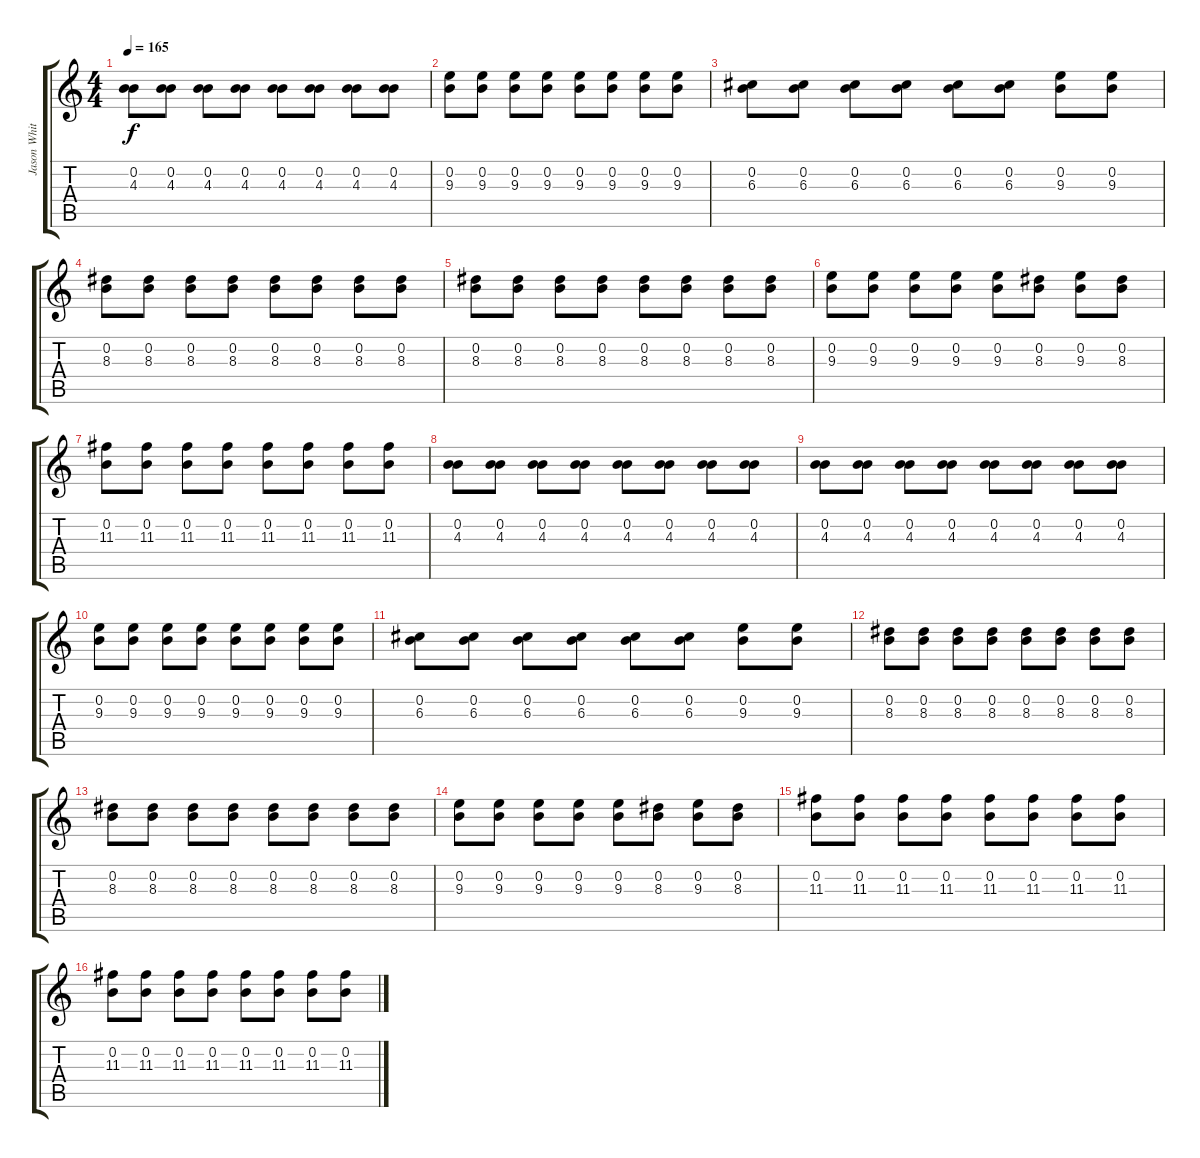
\track ("Jason White (Lead Guitar)" "Jason Whit") {instrument distortionguitar}
\staff {score tabs}
\tuning (E4 B3 G3 D3 A2 E2) {hide}
\ts (4 4)
\tempo 165
\clef g2
\ks c
(0.2 4.3).8{dy f} (0.2 4.3).8 (0.2 4.3).8 (0.2 4.3).8 (0.2 4.3).8 (0.2 4.3).8 (0.2 4.3).8 (0.2 4.3).8 |
(0.2 9.3).8 (0.2 9.3).8 (0.2 9.3).8 (0.2 9.3).8 (0.2 9.3).8 (0.2 9.3).8 (0.2 9.3).8 (0.2 9.3).8 |
(0.2 6.3).8 (0.2 6.3).8 (0.2 6.3).8 (0.2 6.3).8 (0.2 6.3).8 (0.2 6.3).8 (0.2 9.3).8 (0.2 9.3).8 |
(0.2 8.3).8 (0.2 8.3).8 (0.2 8.3).8 (0.2 8.3).8 (0.2 8.3).8 (0.2 8.3).8 (0.2 8.3).8 (0.2 8.3).8 |
(0.2 8.3).8 (0.2 8.3).8 (0.2 8.3).8 (0.2 8.3).8 (0.2 8.3).8 (0.2 8.3).8 (0.2 8.3).8 (0.2 8.3).8 |
(0.2 9.3).8 (0.2 9.3).8 (0.2 9.3).8 (0.2 9.3).8 (0.2 9.3).8 (0.2 8.3).8 (0.2 9.3).8 (0.2 8.3).8 |
(0.2 11.3).8 (0.2 11.3).8 (0.2 11.3).8 (0.2 11.3).8 (0.2 11.3).8 (0.2 11.3).8 (0.2 11.3).8 (0.2 11.3).8 |
(0.2 4.3).8 (0.2 4.3).8 (0.2 4.3).8 (0.2 4.3).8 (0.2 4.3).8 (0.2 4.3).8 (0.2 4.3).8 (0.2 4.3).8 |
(0.2 4.3).8 (0.2 4.3).8 (0.2 4.3).8 (0.2 4.3).8 (0.2 4.3).8 (0.2 4.3).8 (0.2 4.3).8 (0.2 4.3).8 |
(0.2 9.3).8 (0.2 9.3).8 (0.2 9.3).8 (0.2 9.3).8 (0.2 9.3).8 (0.2 9.3).8 (0.2 9.3).8 (0.2 9.3).8 |
(0.2 6.3).8 (0.2 6.3).8 (0.2 6.3).8 (0.2 6.3).8 (0.2 6.3).8 (0.2 6.3).8 (0.2 9.3).8 (0.2 9.3).8 |
(0.2 8.3).8 (0.2 8.3).8 (0.2 8.3).8 (0.2 8.3).8 (0.2 8.3).8 (0.2 8.3).8 (0.2 8.3).8 (0.2 8.3).8 |
(0.2 8.3).8 (0.2 8.3).8 (0.2 8.3).8 (0.2 8.3).8 (0.2 8.3).8 (0.2 8.3).8 (0.2 8.3).8 (0.2 8.3).8 |
(0.2 9.3).8 (0.2 9.3).8 (0.2 9.3).8 (0.2 9.3).8 (0.2 9.3).8 (0.2 8.3).8 (0.2 9.3).8 (0.2 8.3).8 |
(0.2 11.3).8 (0.2 11.3).8 (0.2 11.3).8 (0.2 11.3).8 (0.2 11.3).8 (0.2 11.3).8 (0.2 11.3).8 (0.2 11.3).8 |
(0.2 11.3).8 (0.2 11.3).8 (0.2 11.3).8 (0.2 11.3).8 (0.2 11.3).8 (0.2 11.3).8 (0.2 11.3).8 (0.2 11.3).8
